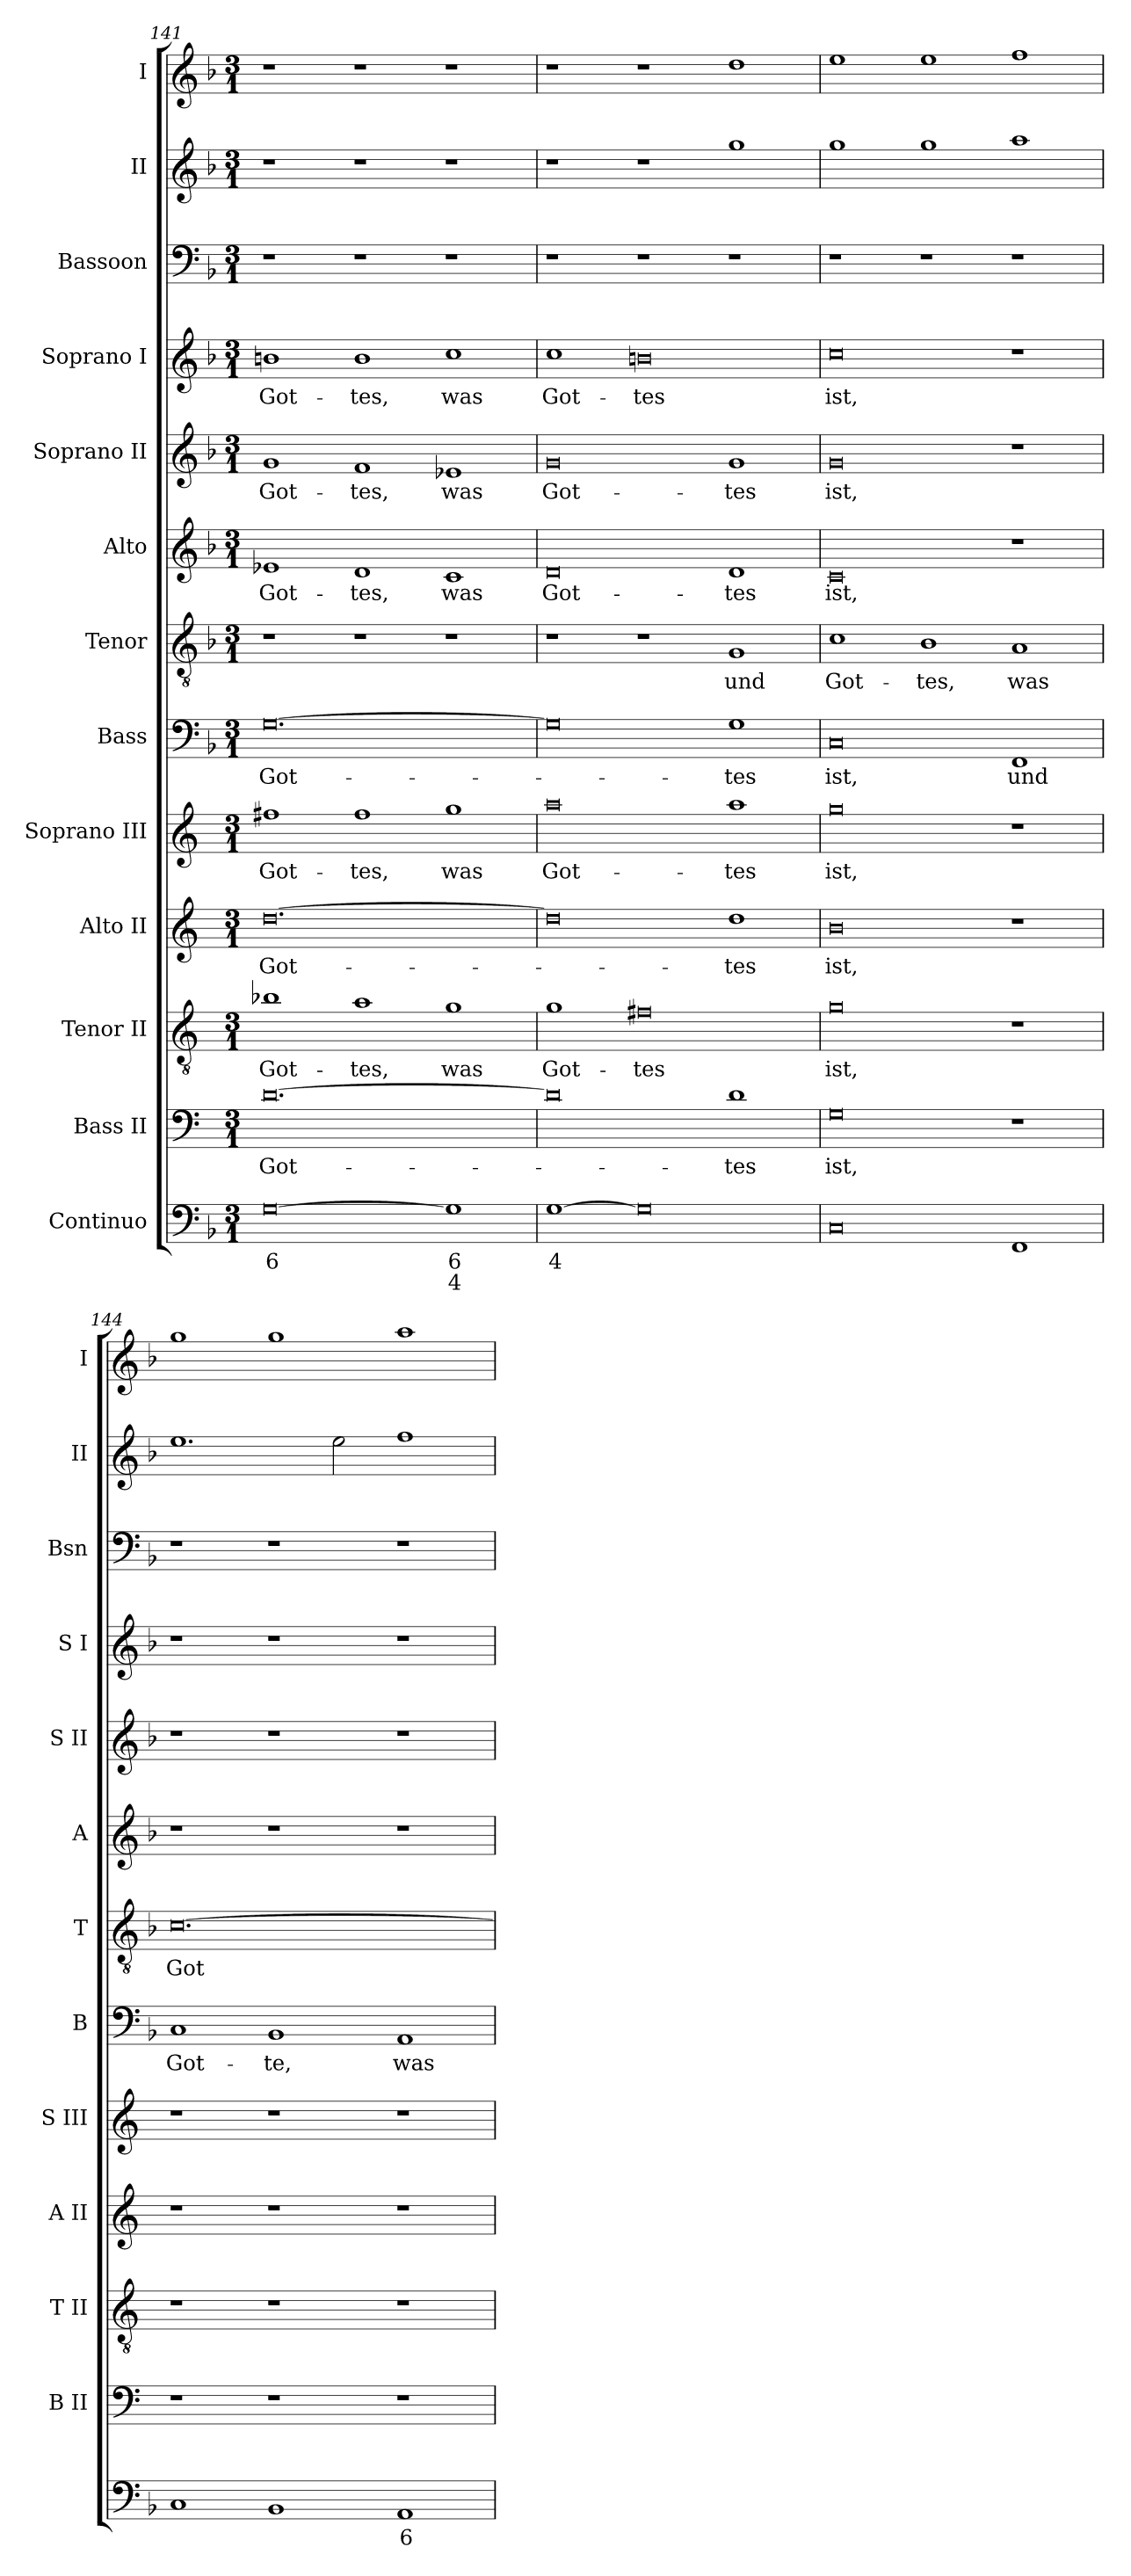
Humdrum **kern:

**kern	**text	**text	**kern	**text	**kern	**text	**kern	**text	**kern	**text	**kern	**text	**kern	**text	**kern	**text	**kern	**text	**kern	**text	**kern	**kern	**kern
*part13	*part13	*part13	*part12	*part12	*part11	*part11	*part10	*part10	*part9	*part9	*part8	*part8	*part7	*part7	*part6	*part6	*part5	*part5	*part4	*part4	*part3	*part2	*part1
*staff13	*staff13	*staff13	*staff12	*staff12	*staff11	*staff11	*staff10	*staff10	*staff9	*staff9	*staff8	*staff8	*staff7	*staff7	*staff6	*staff6	*staff5	*staff5	*staff4	*staff4	*staff3	*staff2	*staff1
*I"Continuo	*	*	*I"Bass II	*	*I"Tenor II	*	*I"Alto II	*	*I"Soprano III	*	*I"Bass	*	*I"Tenor	*	*I"Alto	*	*I"Soprano II	*	*I"Soprano I	*	*I"Bassoon	*I"II	*I"I
*	*	*	*I'B II	*	*I'T II	*	*I'A II	*	*I'S III	*	*I'B	*	*I'T	*	*I'A	*	*I'S II	*	*I'S I	*	*I'Bsn	*I'II	*I'I
*clefF4	*	*	*clefF4	*	*clefGv2	*	*clefG2	*	*clefG2	*	*clefF4	*	*clefGv2	*	*clefG2	*	*clefG2	*	*clefG2	*	*clefF4	*clefG2	*clefG2
*	*	*	*ITrd4c7	*	*ITrd4c7	*	*ITrd4c7	*	*ITrd4c7	*	*	*	*	*	*	*	*	*	*	*	*	*	*
*k[b-]	*	*	*k[b-]	*	*k[b-]	*	*k[b-]	*	*k[b-]	*	*k[b-]	*	*k[b-]	*	*k[b-]	*	*k[b-]	*	*k[b-]	*	*k[b-]	*k[b-]	*k[b-]
*F:	*	*	*F:	*	*F:	*	*F:	*	*F:	*	*F:	*	*F:	*	*F:	*	*F:	*	*F:	*	*F:	*F:	*F:
*M3/1	*	*	*M3/1	*	*M3/1	*	*M3/1	*	*M3/1	*	*M3/1	*	*M3/1	*	*M3/1	*	*M3/1	*	*M3/1	*	*M3/1	*M3/1	*M3/1
=141	=141	=141	=141	=141	=141	=141	=141	=141	=141	=141	=141	=141	=141	=141	=141	=141	=141	=141	=141	=141	=141	=141	=141
!	!LO:LY:b	!	!	!LO:LY:b	!	!LO:LY:b	!	!LO:LY:b	!	!LO:LY:b	!	!LO:LY:b	!	!	!	!LO:LY:b	!	!LO:LY:b	!	!LO:LY:b	!	!	!
[0G	6	.	[0.G	Got-	1e-X	Got-	[0.g	Got-	1bn	Got-	[0.G	Got-	1r	.	1e-X	Got-	1g	Got-	1bn	Got-	1r	1r	1r
!	!	!	!	!	!	!LO:LY:b	!	!	!	!LO:LY:b	!	!	!	!	!	!LO:LY:b	!	!LO:LY:b	!	!LO:LY:b	!	!	!
.	.	.	.	.	1d	-tes,	.	.	1b	-tes,	.	.	1r	.	1d	-tes,	1f	-tes,	1b	-tes,	1r	1r	1r
!	!LO:LY:b	!LO:LY:b	!	!	!	!LO:LY:b	!	!	!	!LO:LY:b	!	!	!	!	!	!LO:LY:b	!	!LO:LY:b	!	!LO:LY:b	!	!	!
1G]	6	4	.	.	1c	was	.	.	1cc	was	.	.	1r	.	1c	was	1e-X	was	1cc	was	1r	1r	1r
=142	=142	=142	=142	=142	=142	=142	=142	=142	=142	=142	=142	=142	=142	=142	=142	=142	=142	=142	=142	=142	=142	=142	=142
!	!LO:LY:b	!	!	!	!	!LO:LY:b	!	!	!	!LO:LY:b	!	!	!	!	!	!LO:LY:b	!	!LO:LY:b	!	!LO:LY:b	!	!	!
[1G	4	.	0G]	.	1c	Got-	0g]	.	0dd	Got-	0G]	.	1r	.	0d	Got-	0g	Got-	1cc	Got-	1r	1r	1r
!	!	!	!	!	!	!LO:LY:b	!	!	!	!	!	!	!	!	!	!	!	!	!	!LO:LY:b	!	!	!
0G]	.	.	.	.	0Bn	-tes	.	.	.	.	.	.	1r	.	.	.	.	.	0bn	-tes	1r	1r	1r
!	!	!	!	!LO:LY:b	!	!	!	!LO:LY:b	!	!LO:LY:b	!	!LO:LY:b	!	!LO:LY:b	!	!LO:LY:b	!	!LO:LY:b	!	!	!	!	!
.	.	.	1G	tes	.	.	1g	tes	1dd	-tes	1G	tes	1G	und	1d	-tes	1g	-tes	.	.	1r	1gg	1dd
=143	=143	=143	=143	=143	=143	=143	=143	=143	=143	=143	=143	=143	=143	=143	=143	=143	=143	=143	=143	=143	=143	=143	=143
!	!	!	!	!LO:LY:b	!	!LO:LY:b	!	!LO:LY:b	!	!LO:LY:b	!	!LO:LY:b	!	!LO:LY:b	!	!LO:LY:b	!	!LO:LY:b	!	!LO:LY:b	!	!	!
0C	.	.	0C	ist,	0c	ist,	0e	ist,	0cc	ist,	0C	ist,	1c	Got-	0c	ist,	0g	ist,	0cc	ist,	1r	1gg	1ee
!	!	!	!	!	!	!	!	!	!	!	!	!	!	!LO:LY:b	!	!	!	!	!	!	!	!	!
.	.	.	.	.	.	.	.	.	.	.	.	.	1B-	-tes,	.	.	.	.	.	.	1r	1gg	1ee
!	!	!	!	!	!	!	!	!	!	!	!	!LO:LY:b	!	!LO:LY:b	!	!	!	!	!	!	!	!	!
1FF	.	.	1r	.	1r	.	1r	.	1r	.	1FF	und	1A	was	1r	.	1r	.	1r	.	1r	1aa	1ff
=144	=144	=144	=144	=144	=144	=144	=144	=144	=144	=144	=144	=144	=144	=144	=144	=144	=144	=144	=144	=144	=144	=144	=144
!	!	!	!	!	!	!	!	!	!	!	!	!LO:LY:b	!	!LO:LY:b	!	!	!	!	!	!	!	!	!
1C	.	.	1r	.	1r	.	1r	.	1r	.	1C	Got-	[0.c	Got-	1r	.	1r	.	1r	.	1r	1.ee	1gg
!	!	!	!	!	!	!	!	!	!	!	!	!LO:LY:b	!	!	!	!	!	!	!	!	!	!	!
1BB-	.	.	1r	.	1r	.	1r	.	1r	.	1BB-	-te,	.	.	1r	.	1r	.	1r	.	1r	.	1gg
.	.	.	.	.	.	.	.	.	.	.	.	.	.	.	.	.	.	.	.	.	.	2ee	.
!	!LO:LY:b	!	!	!	!	!	!	!	!	!	!	!LO:LY:b	!	!	!	!	!	!	!	!	!	!	!
1AA	6	.	1r	.	1r	.	1r	.	1r	.	1AA	was	.	.	1r	.	1r	.	1r	.	1r	1ff	1aa
=	=	=	=	=	=	=	=	=	=	=	=	=	=	=	=	=	=	=	=	=	=	=	=
*-	*-	*-	*-	*-	*-	*-	*-	*-	*-	*-	*-	*-	*-	*-	*-	*-	*-	*-	*-	*-	*-	*-	*-
